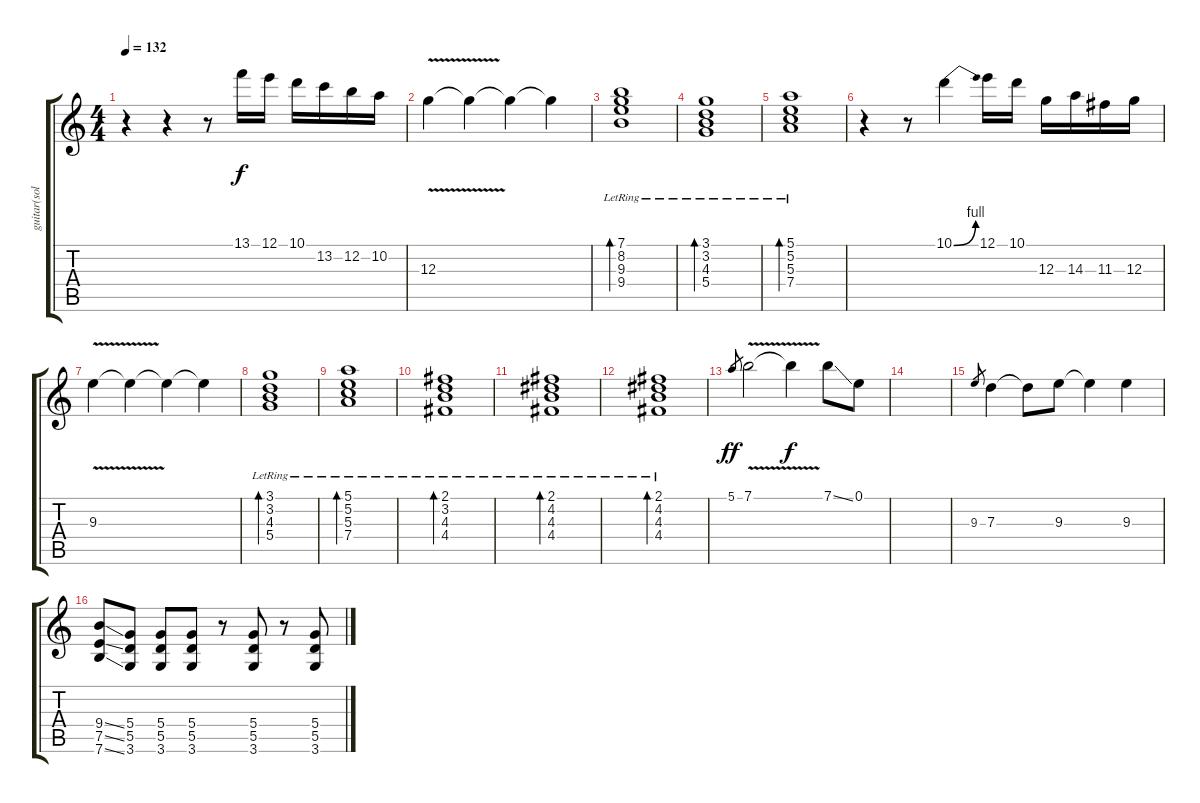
\track ("guitar(solo)" "guitar(sol") {instrument overdrivenguitar}
\staff {score tabs}
\tuning (E4 B3 G3 D3 A2 E2) {hide}
\ts (4 4)
\tempo 132
\clef g2
\ks c
r.4{dy f} r.4 r.8 13.1.16 12.1.16 10.1.16 13.2.16 12.2.16 10.2.16 |
12.3{v}.4 12.3{t}.4 12.3{t}.4 12.3{t}.4 |
(7.1{lr} 8.2{lr} 9.3{lr} 9.4{lr}).1{bd 480} |
(3.1{lr} 3.2{lr} 4.3{lr} 5.4{lr}).1{bd 480} |
(5.1{lr} 5.2{lr} 5.3{lr} 7.4{lr}).1{bd 480} |
r.4 r.8 10.1{be (bend 0 0 60 4)}.4 12.1.16 10.1.16 12.3.16 14.3.16 11.3.16 12.3.16 |
9.3{v}.4 9.3{t}.4 9.3{t}.4 9.3{t}.4 |
(3.1{lr} 3.2{lr} 4.3{lr} 5.4{lr}).1{bd 480} |
(5.1{lr} 5.2{lr} 5.3{lr} 7.4{lr}).1{bd 480} |
(2.1{lr} 3.2{lr} 4.3{lr} 4.4{lr}).1{bd 480} |
(2.1{lr} 4.2{lr} 4.3{lr} 4.4{lr}).1{bd 480} |
(2.1{lr} 4.2{lr} 4.3{lr} 4.4{lr}).1{bd 480} |
5.1.8{gr dy ff} 7.1{v}.2 7.1{t}.4{dy f} 7.1{ss}.8 0.1.8 |
|
9.3.8{gr} 7.3.4{volume 16} 7.3{t}.8 9.3.8 9.3{t}.4 9.3.4 |
(9.4{ss} 7.5{ss} 7.6{ss}).8{volume 14} (5.4 5.5 3.6).8 (5.4 5.5 3.6).8 (5.4 5.5 3.6).8 r.8 (5.4 5.5 3.6).8 r.8 (5.4 5.5 3.6).8
